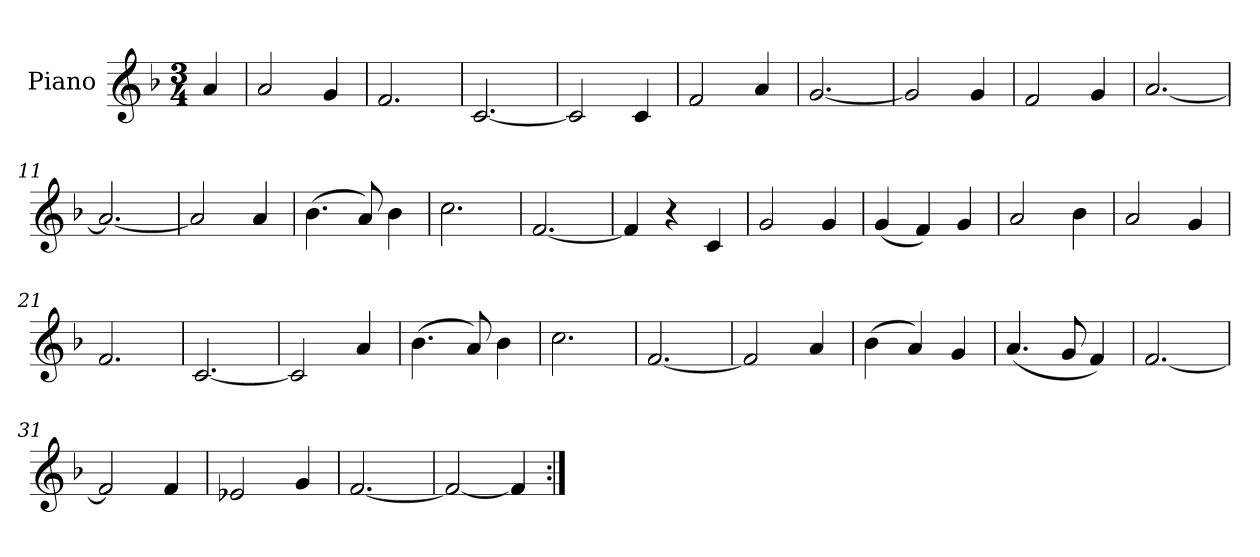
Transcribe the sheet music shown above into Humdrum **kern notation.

**kern
*part1
*staff1
*I"Piano
*I'Pno
*clefG2
*k[b-]
*F:
*M3/4
=1
4a/
=2
2a/
4g/
=3
2.f/
=4
[2.c/
=5
2c/]
4c/
=6
2f/
4a/
=7
[2.g/
=8
2g/]
4g/
=9
2f/
4g/
=10
[2.a/
=11
2.a/_
=12
2a/]
4a/
=13
(>4.b-\
8a/)
4b-\
=14
2.cc\
!!LO:LB:g=z
=15
[2.f/
=16
4f/]
4r
4c/
=17
2g/
4g/
=18
(<4g/
4f/)
4g/
=19
2a/
4b-\
=20
2a/
4g/
=21
2.f/
=22
[2.c/
=23
2c/]
4a/
=24
(>4.b-\
8a/)
4b-\
=25
2.cc\
=26
[2.f/
=27
2f/]
4a/
!!LO:LB:g=z
=28
(>4b-\
4a/)
4g/
=29
(<4.a/
8g/
4f/)
=30
[2.f/
=31
2f/]
4f/
=32
2e-X/
4g/
=33
[2.f/
=34
2f/_
4f/]
=:|!
*-
